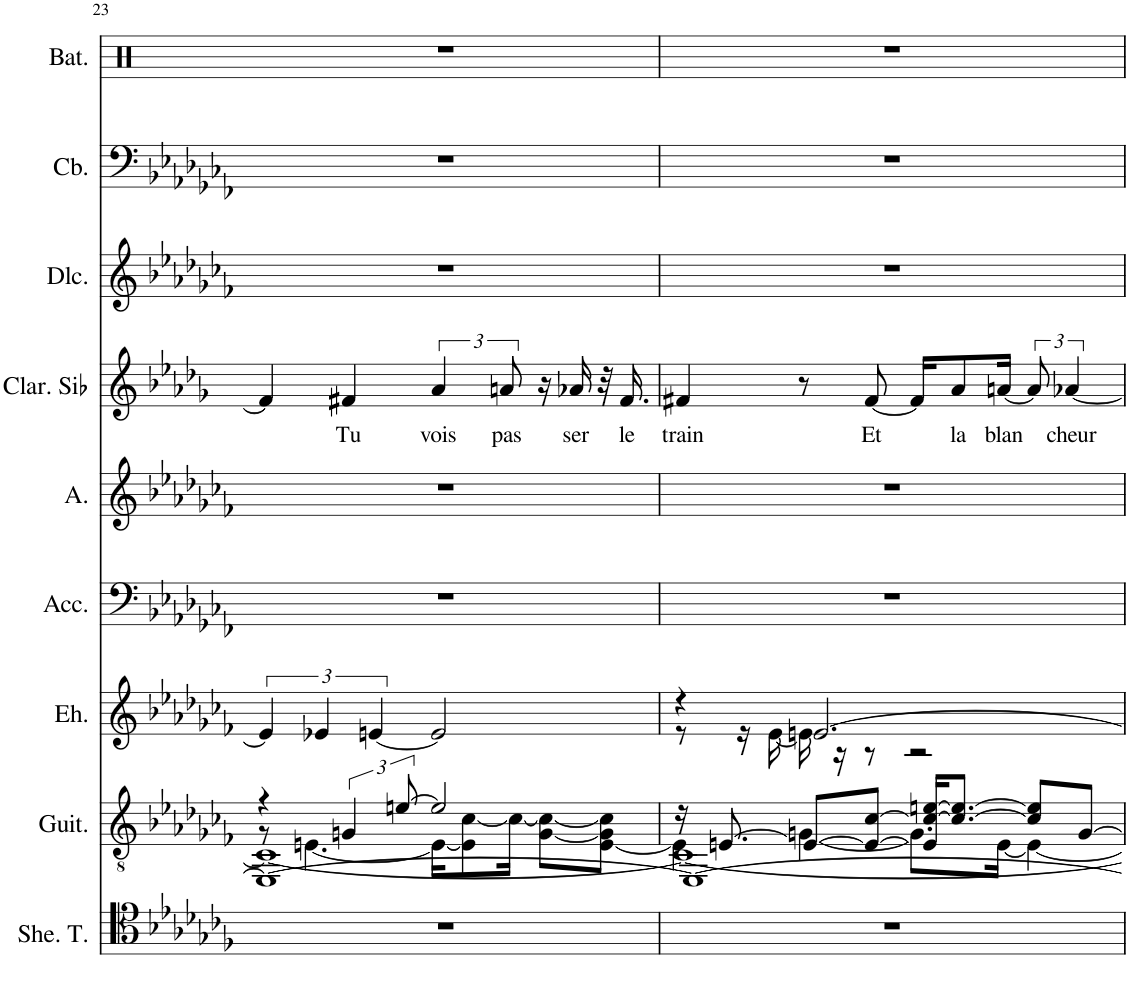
**kern	**kern	**kern	**kern	**kern	**kern	**text	**kern	**kern	**kern
*part9	*part8	*part7	*part6	*part5	*part4	*part4	*part3	*part2	*part1
*staff9	*staff8	*staff7	*staff6	*staff5	*staff4	*staff4	*staff3	*staff2	*staff1
*I"Sheng Ténor, organ	*I"Guitare classique, ac guit1	*I"Erhu, fiddle	*I"Accordéon , accordion	*I"Alto, back voc	*I"Clarinette en Sib	*	*I"Dulcimer, sazz	*I"Contrebasse, bass	*I"Batterie, drummix
*I'She. T.	*I'Guit.	*I'Eh.	*I'Acc.	*I'A.	*I'Clar. Sib	*	*I'Dlc.	*I'Cb.	*I'Bat.
!!LO:PB:g=z
*clefC4	*clefGv2	*clefG2	*clefF4	*clefG2	*clefG2	*	*clefG2	*clefF4	*clefX
*	*	*	*	*	*Trd1c2	*	*	*Trd7c12	*
*k[b-e-a-d-g-c-f-]	*k[b-e-a-d-g-c-f-]	*k[b-e-a-d-g-c-f-]	*k[b-e-a-d-g-c-f-]	*k[b-e-a-d-g-c-f-]	*k[b-e-a-d-g-]	*	*k[b-e-a-d-g-c-f-]	*k[b-e-a-d-g-c-f-]	*k[]
*M4/4	*M4/4	*M4/4	*M4/4	*M4/4	*M4/4	*	*M4/4	*M4/4	*M4/4
=23	=23	=23	=23	=23	=23	=23	=23	=23	=23
*	*^	*	*	*	*	*	*	*	*
*	*	*^	*	*	*	*	*	*	*	*
*	*	*	*^	*	*	*	*	*	*	*	*
1r	4r	8r	1EE_	1C-_	6e/]	1r	1r	4f#/]	.	1r	1r	1r
.	.	[4.En\	.	.	.	.	.	.	.	.	.	.
.	.	.	.	.	6e-X/	.	.	.	.	.	.	.
!	!	!	!	!	!	!	!	!	!LO:LY:b	!	!	!
.	6Gn/	.	.	.	.	.	.	4f#X/	Tu	.	.	.
.	.	.	.	.	[6en/	.	.	.	.	.	.	.
.	[12en/	.	.	.	.	.	.	.	.	.	.	.
!	!	!	!	!	!	!	!	!	!LO:LY:b	!	!	!
.	2e/]	16E\KL_	.	.	2e/]	.	.	6a-/	vois	.	.	.
.	.	8E\] [8c-\	.	.	.	.	.	.	.	.	.	.
!	!	!	!	!	!	!	!	!	!LO:LY:b	!	!	!
.	.	.	.	.	.	.	.	12an/	pas	.	.	.
.	.	16c-\Jk_	.	.	.	.	.	.	.	.	.	.
.	.	[8G\ 8c-\_L	.	.	.	.	.	16r	.	.	.	.
!	!	!	!	!	!	!	!	!	!LO:LY:b	!	!	!
.	.	.	.	.	.	.	.	16a-X/	ser	.	.	.
.	.	[8E\ 8G\] 8c-\]J	.	.	.	.	.	32r	.	.	.	.
!	!	!	!	!	!	!	!	!	!LO:LY:b	!	!	!
.	.	.	.	.	.	.	.	16.f#/	le	.	.	.
=24	=24	=24	=24	=24	=24	=24	=24	=24	=24	=24	=24	=24
*	*	*	*	*	*^	*	*	*	*	*	*	*
!	!	!	!	!	!	!	!	!	!	!LO:LY:b	!	!	!
1r	16r	4E\]	1EE_	1C-_	4r	8r	1r	1r	4f#X/	train	1r	1r	1r
.	[8.En/	.	.	.	.	.	.	.	.	.	.	.	.
.	.	.	.	.	.	16r	.	.	.	.	.	.	.
.	.	.	.	.	.	[16e-\	.	.	.	.	.	.	.
.	8E/L_	[4Gn\	.	.	[2.en/	16e-\]	.	.	8r	.	.	.	.
.	.	.	.	.	.	16r	.	.	.	.	.	.	.
!	!	!	!	!	!	!	!	!	!	!LO:LY:b	!	!	!
.	8E/_ [8c-/J	.	.	.	.	8r	.	.	[8f#/	Et	.	.	.
.	16E/] 16c-/_ [16en/KL	8.G\L]	.	.	.	2r	.	.	16f#/KL]	.	.	.	.
!	!	!	!	!	!	!	!	!	!	!LO:LY:b	!	!	!
.	8.c-/_ 8.e/_J	.	.	.	.	.	.	.	8a-/	la	.	.	.
!	!	!	!	!	!	!	!	!	!	!LO:LY:b	!	!	!
.	.	[16E\Jk	.	.	.	.	.	.	[16an/Jk	blan	.	.	.
.	8c-/] 8e/]L	4E\_	.	.	.	.	.	.	12a/]	.	.	.	.
!	!	!	!	!	!	!	!	!	!	!LO:LY:b	!	!	!
.	.	.	.	.	.	.	.	.	[6a-X/	cheur	.	.	.
.	[8G/J	.	.	.	.	.	.	.	.	.	.	.	.
*	*v	*v	*v	*v	*	*	*	*	*	*	*	*	*
*	*	*v	*v	*	*	*	*	*	*	*
=	=	=	=	=	=	=	=	=	=
*-	*-	*-	*-	*-	*-	*-	*-	*-	*-
